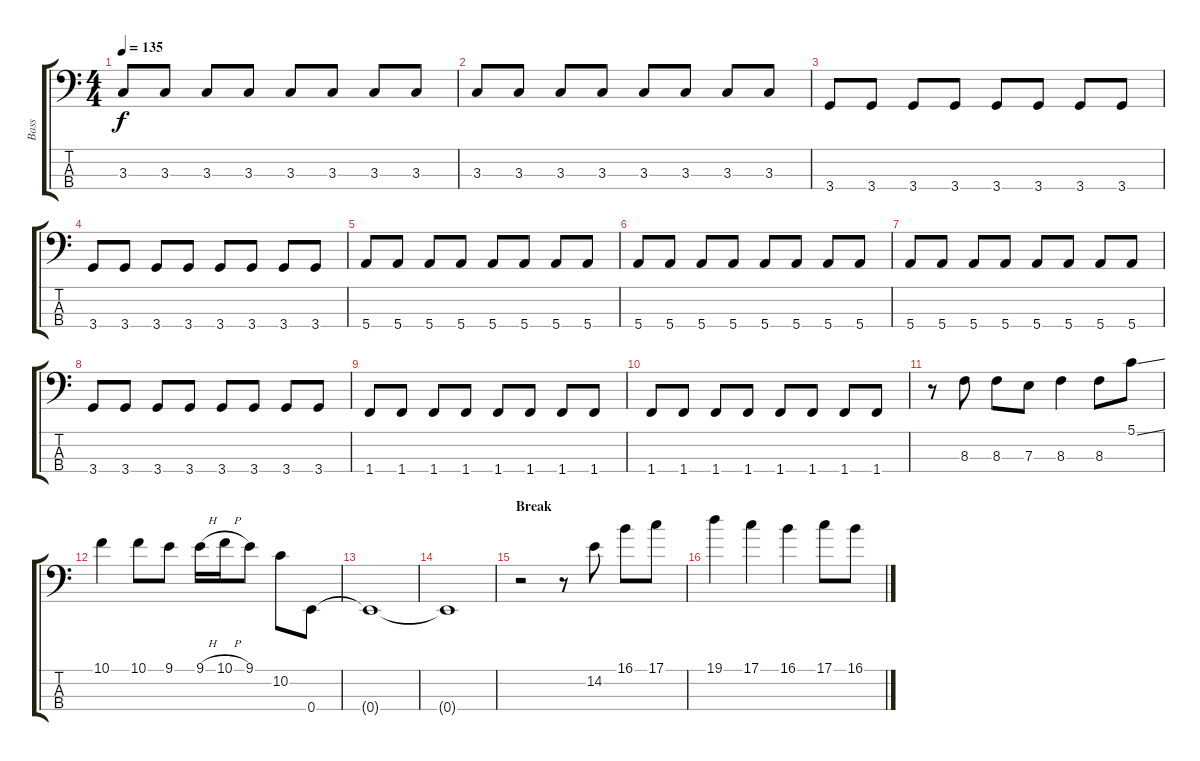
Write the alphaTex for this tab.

\track ("Bass" "Bass") {instrument electricbassfinger}
\staff {score tabs}
\tuning (G2 D2 A1 E1) {hide}
\ts (4 4)
\tempo 135
\clef f4
\ks c
3.3.8{dy f} 3.3.8 3.3.8 3.3.8 3.3.8 3.3.8 3.3.8 3.3.8 |
3.3.8 3.3.8 3.3.8 3.3.8 3.3.8 3.3.8 3.3.8 3.3.8 |
3.4.8 3.4.8 3.4.8 3.4.8 3.4.8 3.4.8 3.4.8 3.4.8 |
3.4.8 3.4.8 3.4.8 3.4.8 3.4.8 3.4.8 3.4.8 3.4.8 |
5.4.8 5.4.8 5.4.8 5.4.8 5.4.8 5.4.8 5.4.8 5.4.8 |
5.4.8 5.4.8 5.4.8 5.4.8 5.4.8 5.4.8 5.4.8 5.4.8 |
5.4.8 5.4.8 5.4.8 5.4.8 5.4.8 5.4.8 5.4.8 5.4.8 |
3.4.8 3.4.8 3.4.8 3.4.8 3.4.8 3.4.8 3.4.8 3.4.8 |
1.4.8 1.4.8 1.4.8 1.4.8 1.4.8 1.4.8 1.4.8 1.4.8 |
1.4.8 1.4.8 1.4.8 1.4.8 1.4.8 1.4.8 1.4.8 1.4.8 |
r.8 8.3.8 8.3.8 7.3.8 8.3.4 8.3.8 5.1{ss}.8 |
10.1.4 10.1.8 9.1.8 9.1{h}.16 10.1{h}.16 9.1.8 10.2.8 0.4.8 |
0.4{t}.1 |
0.4{t}.1 |
\section ("" "Break")
r.2 r.8 14.2.8 16.1.8 17.1.8 |
19.1.4 17.1.4 16.1.4 17.1.8 16.1{ss}.8
